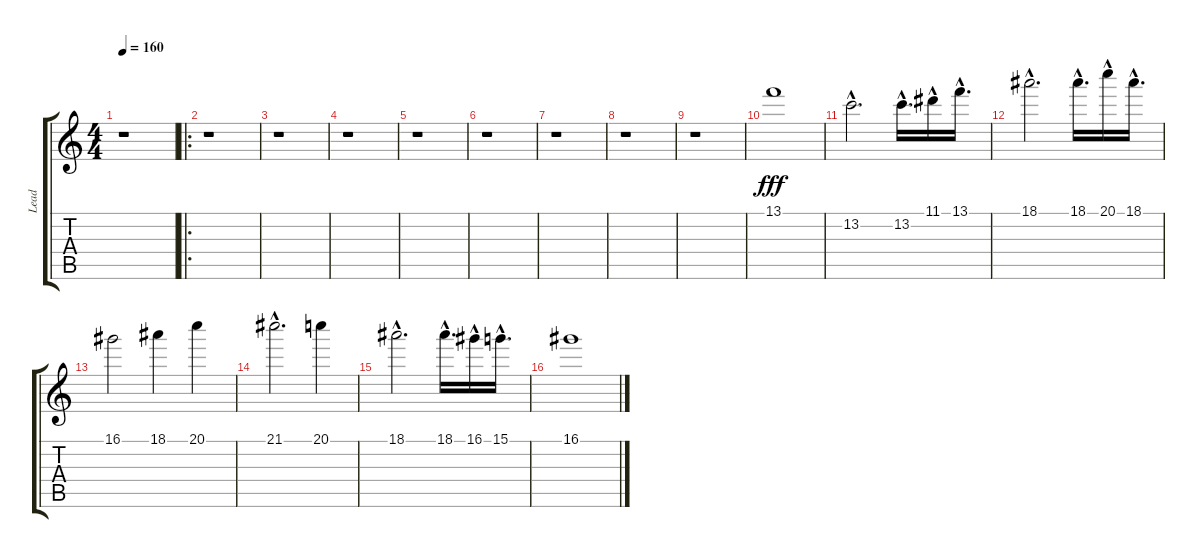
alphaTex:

\track ("Lead" "Lead") {instrument distortionguitar}
\staff {score tabs}
\tuning (E4 B3 G3 D3 A2 E2) {hide}
\ts (4 4)
\tempo 160
\clef g2
\ks c
r.1{dy fff instrument distortionguitar} |
\ro
r.1 |
r.1 |
r.1 |
r.1 |
r.1 |
r.1 |
r.1 |
r.1 |
13.1.1 |
13.2{hac}.2{d} 13.2{hac}.16{d} 11.1{hac}.16 13.1{hac}.16{d} |
18.1{hac}.2{d} 18.1{hac}.16{d} 20.1{hac}.16 18.1{hac}.16{d} |
16.1.2 18.1.4 20.1.4 |
21.1{hac}.2{d} 20.1.4 |
18.1{hac}.2{d} 18.1{hac}.16{d} 16.1{hac}.16 15.1{hac}.16{d} |
16.1.1
